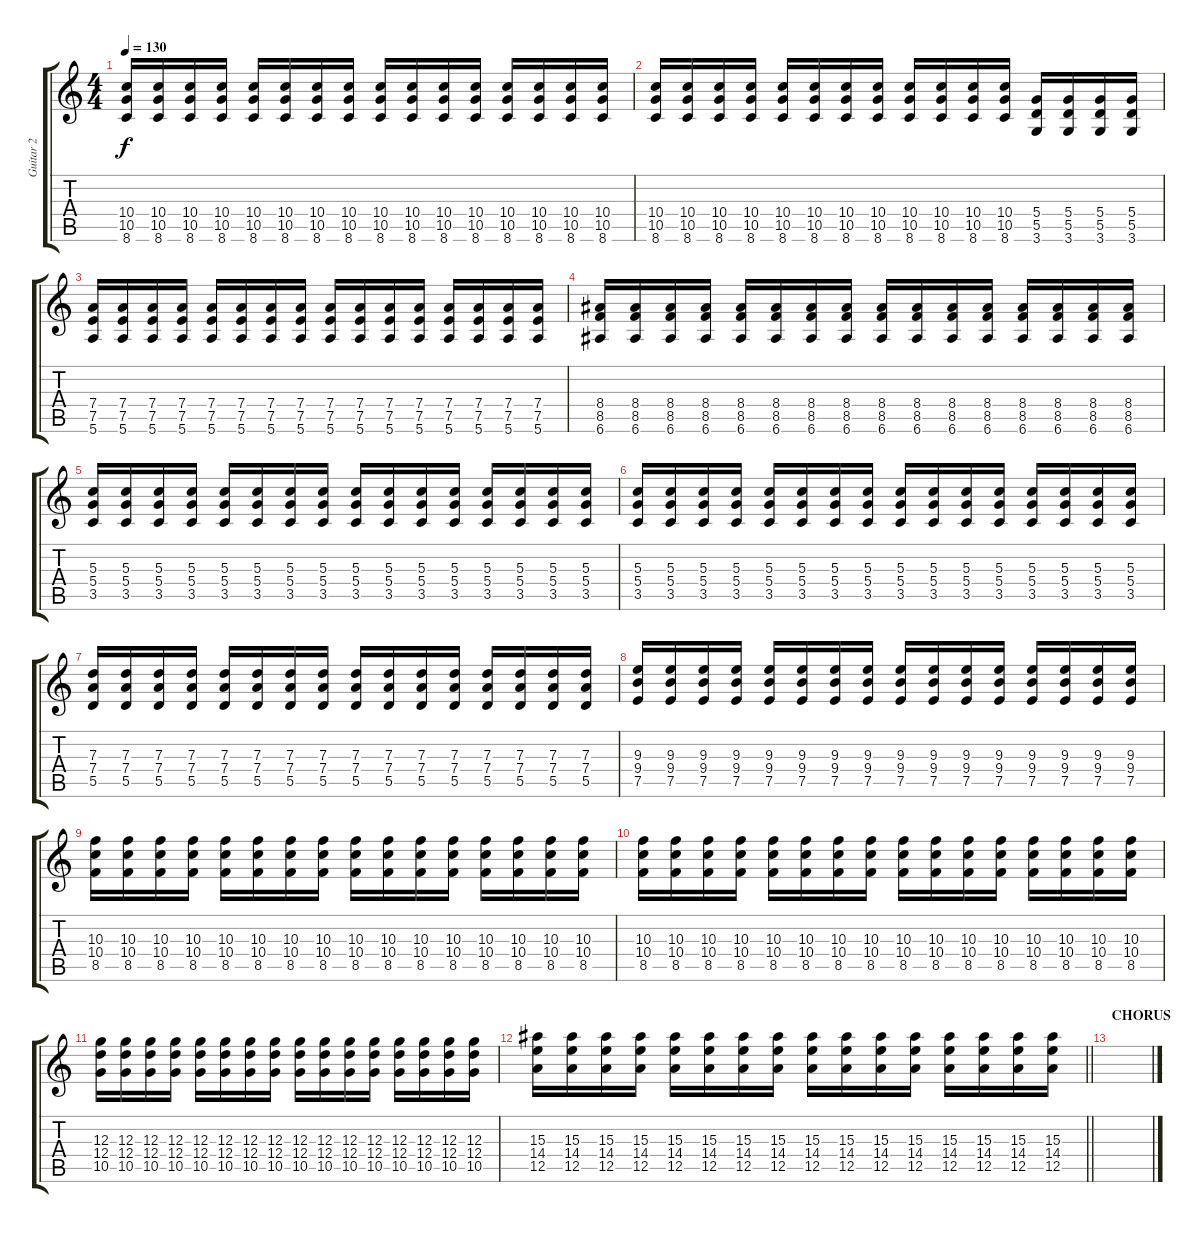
\track ("Guitar 2" "Guitar 2") {instrument distortionguitar}
\staff {score tabs}
\tuning (E4 B3 G3 D3 A2 E2) {hide}
\ts (4 4)
\tempo 130
\clef g2
\ks c
(10.4 10.5 8.6).16{dy f} (10.4 10.5 8.6).16 (10.4 10.5 8.6).16 (10.4 10.5 8.6).16 (10.4 10.5 8.6).16 (10.4 10.5 8.6).16 (10.4 10.5 8.6).16 (10.4 10.5 8.6).16 (10.4 10.5 8.6).16 (10.4 10.5 8.6).16 (10.4 10.5 8.6).16 (10.4 10.5 8.6).16 (10.4 10.5 8.6).16 (10.4 10.5 8.6).16 (10.4 10.5 8.6).16 (10.4 10.5 8.6).16 |
(10.4 10.5 8.6).16 (10.4 10.5 8.6).16 (10.4 10.5 8.6).16 (10.4 10.5 8.6).16 (10.4 10.5 8.6).16 (10.4 10.5 8.6).16 (10.4 10.5 8.6).16 (10.4 10.5 8.6).16 (10.4 10.5 8.6).16 (10.4 10.5 8.6).16 (10.4 10.5 8.6).16 (10.4 10.5 8.6).16 (5.4 5.5 3.6).16 (5.4 5.5 3.6).16 (5.4 5.5 3.6).16 (5.4 5.5 3.6).16 |
(7.4 7.5 5.6).16 (7.4 7.5 5.6).16 (7.4 7.5 5.6).16 (7.4 7.5 5.6).16 (7.4 7.5 5.6).16 (7.4 7.5 5.6).16 (7.4 7.5 5.6).16 (7.4 7.5 5.6).16 (7.4 7.5 5.6).16 (7.4 7.5 5.6).16 (7.4 7.5 5.6).16 (7.4 7.5 5.6).16 (7.4 7.5 5.6).16 (7.4 7.5 5.6).16 (7.4 7.5 5.6).16 (7.4 7.5 5.6).16 |
(8.4 8.5 6.6).16 (8.4 8.5 6.6).16 (8.4 8.5 6.6).16 (8.4 8.5 6.6).16 (8.4 8.5 6.6).16 (8.4 8.5 6.6).16 (8.4 8.5 6.6).16 (8.4 8.5 6.6).16 (8.4 8.5 6.6).16 (8.4 8.5 6.6).16 (8.4 8.5 6.6).16 (8.4 8.5 6.6).16 (8.4 8.5 6.6).16 (8.4 8.5 6.6).16 (8.4 8.5 6.6).16 (8.4 8.5 6.6).16 |
(5.3 5.4 3.5).16 (5.3 5.4 3.5).16 (5.3 5.4 3.5).16 (5.3 5.4 3.5).16 (5.3 5.4 3.5).16 (5.3 5.4 3.5).16 (5.3 5.4 3.5).16 (5.3 5.4 3.5).16 (5.3 5.4 3.5).16 (5.3 5.4 3.5).16 (5.3 5.4 3.5).16 (5.3 5.4 3.5).16 (5.3 5.4 3.5).16 (5.3 5.4 3.5).16 (5.3 5.4 3.5).16 (5.3 5.4 3.5).16 |
(5.3 5.4 3.5).16 (5.3 5.4 3.5).16 (5.3 5.4 3.5).16 (5.3 5.4 3.5).16 (5.3 5.4 3.5).16 (5.3 5.4 3.5).16 (5.3 5.4 3.5).16 (5.3 5.4 3.5).16 (5.3 5.4 3.5).16 (5.3 5.4 3.5).16 (5.3 5.4 3.5).16 (5.3 5.4 3.5).16 (5.3 5.4 3.5).16 (5.3 5.4 3.5).16 (5.3 5.4 3.5).16 (5.3 5.4 3.5).16 |
(7.3 7.4 5.5).16 (7.3 7.4 5.5).16 (7.3 7.4 5.5).16 (7.3 7.4 5.5).16 (7.3 7.4 5.5).16 (7.3 7.4 5.5).16 (7.3 7.4 5.5).16 (7.3 7.4 5.5).16 (7.3 7.4 5.5).16 (7.3 7.4 5.5).16 (7.3 7.4 5.5).16 (7.3 7.4 5.5).16 (7.3 7.4 5.5).16 (7.3 7.4 5.5).16 (7.3 7.4 5.5).16 (7.3 7.4 5.5).16 |
(9.3 9.4 7.5).16 (9.3 9.4 7.5).16 (9.3 9.4 7.5).16 (9.3 9.4 7.5).16 (9.3 9.4 7.5).16 (9.3 9.4 7.5).16 (9.3 9.4 7.5).16 (9.3 9.4 7.5).16 (9.3 9.4 7.5).16 (9.3 9.4 7.5).16 (9.3 9.4 7.5).16 (9.3 9.4 7.5).16 (9.3 9.4 7.5).16 (9.3 9.4 7.5).16 (9.3 9.4 7.5).16 (9.3 9.4 7.5).16 |
(10.3 10.4 8.5).16 (10.3 10.4 8.5).16 (10.3 10.4 8.5).16 (10.3 10.4 8.5).16 (10.3 10.4 8.5).16 (10.3 10.4 8.5).16 (10.3 10.4 8.5).16 (10.3 10.4 8.5).16 (10.3 10.4 8.5).16 (10.3 10.4 8.5).16 (10.3 10.4 8.5).16 (10.3 10.4 8.5).16 (10.3 10.4 8.5).16 (10.3 10.4 8.5).16 (10.3 10.4 8.5).16 (10.3 10.4 8.5).16 |
(10.3 10.4 8.5).16 (10.3 10.4 8.5).16 (10.3 10.4 8.5).16 (10.3 10.4 8.5).16 (10.3 10.4 8.5).16 (10.3 10.4 8.5).16 (10.3 10.4 8.5).16 (10.3 10.4 8.5).16 (10.3 10.4 8.5).16 (10.3 10.4 8.5).16 (10.3 10.4 8.5).16 (10.3 10.4 8.5).16 (10.3 10.4 8.5).16 (10.3 10.4 8.5).16 (10.3 10.4 8.5).16 (10.3 10.4 8.5).16 |
(12.3 12.4 10.5).16 (12.3 12.4 10.5).16 (12.3 12.4 10.5).16 (12.3 12.4 10.5).16 (12.3 12.4 10.5).16 (12.3 12.4 10.5).16 (12.3 12.4 10.5).16 (12.3 12.4 10.5).16 (12.3 12.4 10.5).16 (12.3 12.4 10.5).16 (12.3 12.4 10.5).16 (12.3 12.4 10.5).16 (12.3 12.4 10.5).16 (12.3 12.4 10.5).16 (12.3 12.4 10.5).16 (12.3 12.4 10.5).16 |
\barLineRight lightlight
(15.3 14.4 12.5).16 (15.3 14.4 12.5).16 (15.3 14.4 12.5).16 (15.3 14.4 12.5).16 (15.3 14.4 12.5).16 (15.3 14.4 12.5).16 (15.3 14.4 12.5).16 (15.3 14.4 12.5).16 (15.3 14.4 12.5).16 (15.3 14.4 12.5).16 (15.3 14.4 12.5).16 (15.3 14.4 12.5).16 (15.3 14.4 12.5).16 (15.3 14.4 12.5).16 (15.3 14.4 12.5).16 (15.3 14.4 12.5).16 |
\section ("" "CHORUS")
